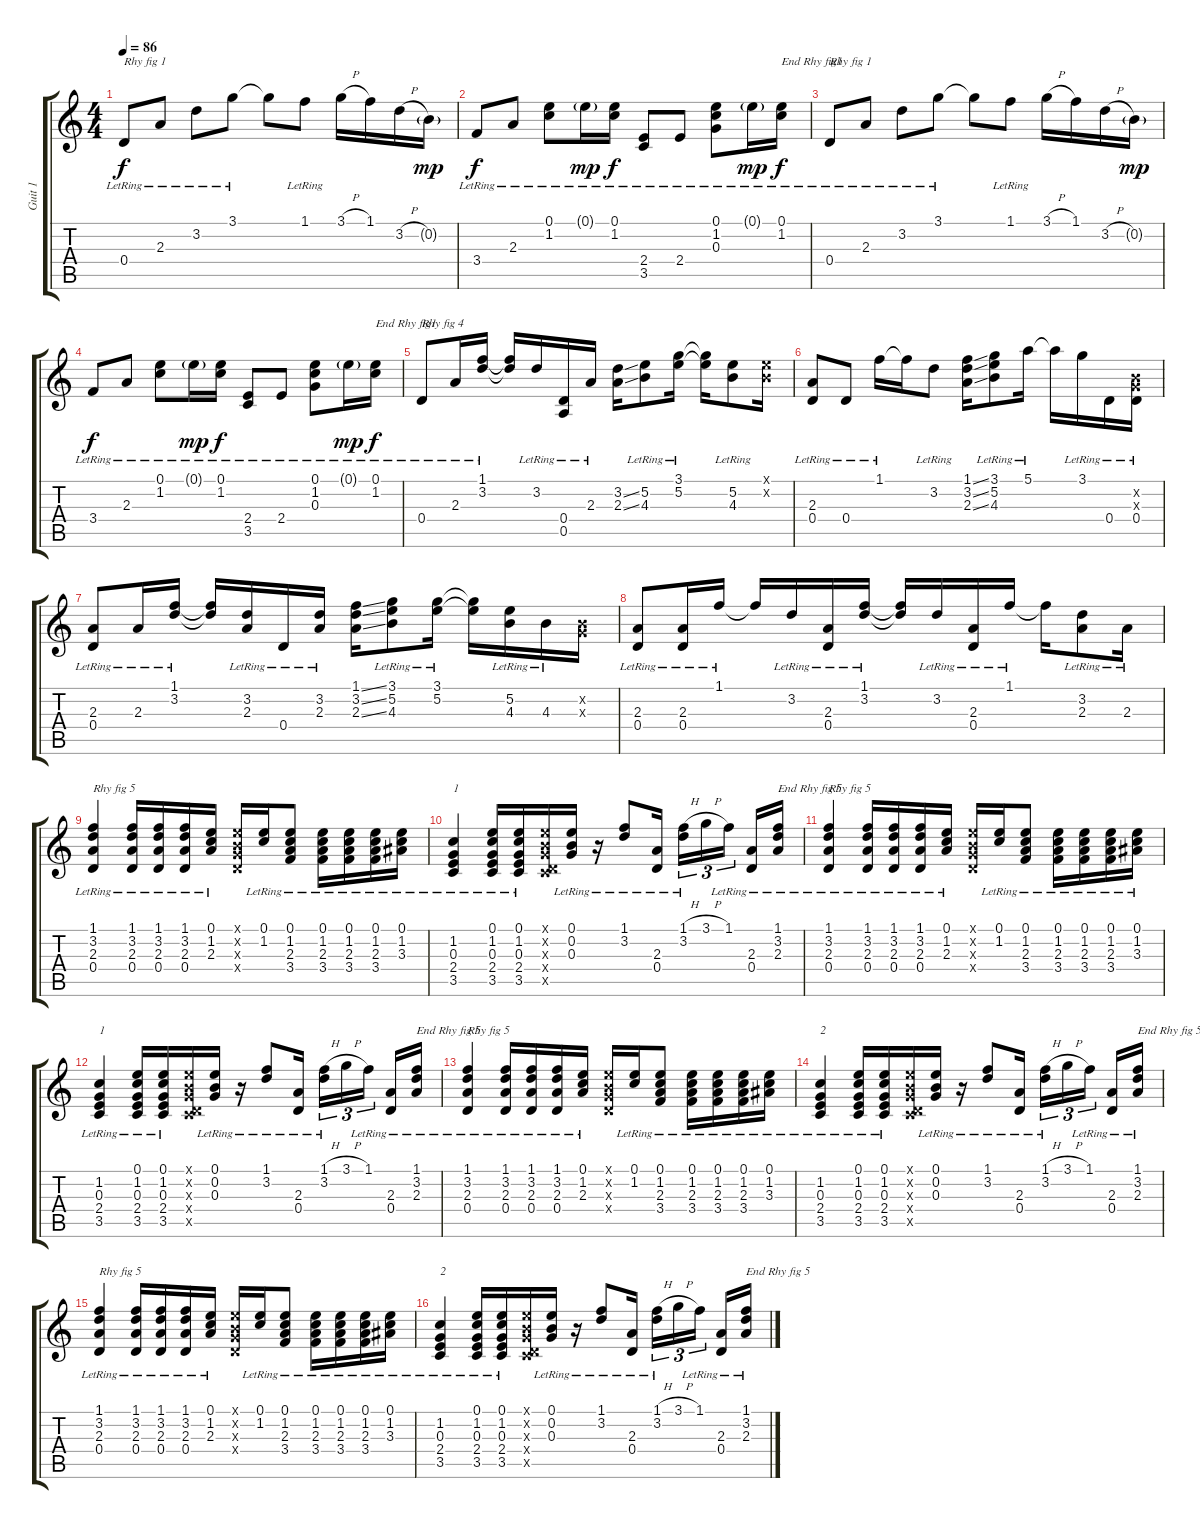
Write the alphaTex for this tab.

\track ("Guit 1" "Guit 1") {instrument acousticguitarnylon}
\staff {score tabs}
\tuning (E4 B3 G3 D3 A2 E2) {hide}
\ts (4 4)
\tempo 86
\clef g2
\ks c
0.4{lr}.8{txt "Rhy fig 1" dy f} 2.3{lr}.8 3.2{lr}.8 3.1{lr}.8 3.1{t}.8 1.1{lr}.8 3.1{h}.16 1.1.16 3.2{h}.16 0.2{g}.16{dy mp} |
3.4{lr}.8{dy f} 2.3{lr}.8 (0.1{lr} 1.2{lr}).8 0.1{g lr}.16{dy mp} (0.1{lr} 1.2{lr}).16{dy f} (2.4{lr} 3.5{lr}).8 2.4{lr}.8 (0.1{lr} 1.2{lr} 0.3{lr}).8 0.1{g lr}.16{dy mp} (0.1{lr} 1.2{lr}).16{txt "End Rhy fig1" dy f} |
0.4{lr}.8{txt "Rhy fig 1"} 2.3{lr}.8 3.2{lr}.8 3.1{lr}.8 3.1{t}.8 1.1{lr}.8 3.1{h}.16 1.1.16 3.2{h}.16 0.2{g}.16{dy mp} |
3.4{lr}.8{dy f} 2.3{lr}.8 (0.1{lr} 1.2{lr}).8 0.1{g lr}.16{dy mp} (0.1{lr} 1.2{lr}).16{dy f} (2.4{lr} 3.5{lr}).8 2.4{lr}.8 (0.1{lr} 1.2{lr} 0.3{lr}).8 0.1{g lr}.16{dy mp} (0.1{lr} 1.2{lr}).16{txt "End Rhy fig1" dy f} |
0.4{lr}.8{txt "Rhy fig 4"} 2.3{lr}.16 (1.1{lr} 3.2{lr}).16 (1.1{t} 3.2{t}).16 3.2{lr}.16 (0.4{lr} 0.5{lr}).16 2.3{lr}.16 (3.2{ss} 2.3{ss}).16 (5.2{lr} 4.3{lr}).8 (3.1{lr} 5.2{lr}).16 (3.1{t} 5.2{t}).16 (5.2{lr} 4.3{lr}).8 (0.1{x} 0.2{x}).16 |
(2.3{lr} 0.4{lr}).8 0.4{lr}.8 1.1{lr}.16 1.1{t}.16 3.2{lr}.8 (1.1{ss} 3.2{ss} 2.3{ss}).16 (3.1{lr} 5.2{lr} 4.3{lr}).8 5.1{lr}.16 5.1{t}.16 3.1{lr}.16 0.4{lr}.16 (0.2{x} 0.3{x} 0.4{lr}).16 |
(2.3{lr} 0.4{lr}).8 2.3{lr}.16 (1.1{lr} 3.2{lr}).16 (1.1{t} 3.2{t}).16 (3.2{lr} 2.3{lr}).16 0.4{lr}.16 (3.2{lr} 2.3{lr}).16 (1.1{ss} 3.2{ss} 2.3{ss}).16 (3.1{lr} 5.2{lr} 4.3{lr}).8 (3.1{lr} 5.2{lr}).16 (3.1{t} 5.2{t}).16 (5.2{lr} 4.3{lr}).16 4.3{lr}.16 (0.2{x} 0.3{x}).16 |
(2.3{lr} 0.4{lr}).8 (2.3{lr} 0.4{lr}).16 1.1{lr}.16 1.1{t}.16 3.2{lr}.16 (2.3{lr} 0.4{lr}).16 (1.1{lr} 3.2{lr}).16 (1.1{t} 3.2{t}).16 3.2{lr}.16 (2.3{lr} 0.4{lr}).16 1.1{lr}.16 1.1{t}.16 (3.2{lr} 2.3{lr}).8 2.3{lr}.16 |
(1.1{lr} 3.2{lr} 2.3{lr} 0.4{lr}).4{txt "Rhy fig 5"} (1.1{lr} 3.2{lr} 2.3{lr} 0.4{lr}).16 (1.1{lr} 3.2{lr} 2.3{lr} 0.4{lr}).16 (1.1{lr} 3.2{lr} 2.3{lr} 0.4{lr}).16 (0.1{lr} 1.2{lr} 2.3{lr}).16 (0.1{x} 0.2{x} 0.3{x} 0.4{x}).16 (0.1{lr} 1.2{lr}).16 (0.1{lr} 1.2{lr} 2.3{lr} 3.4{lr}).8 (0.1{lr} 1.2{lr} 2.3{lr} 3.4{lr}).16 (0.1{lr} 1.2{lr} 2.3{lr} 3.4{lr}).16 (0.1{lr} 1.2{lr} 2.3{lr} 3.4{lr}).16 (0.1{lr} 1.2{lr} 3.3{lr}).16 |
(1.2{lr} 0.3 2.4 3.5{lr}).4{txt "1"} (0.1{lr} 1.2{lr} 0.3{lr} 2.4{lr} 3.5{lr}).16 (0.1{lr} 1.2{lr} 0.3{lr} 2.4{lr} 3.5{lr}).16 (0.1{x} 0.2{x} 0.3{x} 0.4{x} 3.5{x}).16 (0.1{lr} 0.2{lr} 0.3{lr}).16 r.16 (1.1{lr} 3.2{lr}).8 (2.3{lr} 0.4{lr}).16 (1.1{h} 3.2{lr}).16{tu (3 2)} 3.1{h}.16{tu (3 2)} 1.1{lr}.16{tu (3 2)} (2.3{lr} 0.4{lr}).16 (1.1{lr} 3.2{lr} 2.3{lr}).16{txt "End Rhy fig 5"} |
(1.1{lr} 3.2{lr} 2.3{lr} 0.4{lr}).4{txt "Rhy fig 5"} (1.1{lr} 3.2{lr} 2.3{lr} 0.4{lr}).16 (1.1{lr} 3.2{lr} 2.3{lr} 0.4{lr}).16 (1.1{lr} 3.2{lr} 2.3{lr} 0.4{lr}).16 (0.1{lr} 1.2{lr} 2.3{lr}).16 (0.1{x} 0.2{x} 0.3{x} 0.4{x}).16 (0.1{lr} 1.2{lr}).16 (0.1{lr} 1.2{lr} 2.3{lr} 3.4{lr}).8 (0.1{lr} 1.2{lr} 2.3{lr} 3.4{lr}).16 (0.1{lr} 1.2{lr} 2.3{lr} 3.4{lr}).16 (0.1{lr} 1.2{lr} 2.3{lr} 3.4{lr}).16 (0.1{lr} 1.2{lr} 3.3{lr}).16 |
(1.2{lr} 0.3 2.4 3.5{lr}).4{txt "1"} (0.1{lr} 1.2{lr} 0.3{lr} 2.4{lr} 3.5{lr}).16 (0.1{lr} 1.2{lr} 0.3{lr} 2.4{lr} 3.5{lr}).16 (0.1{x} 0.2{x} 0.3{x} 0.4{x} 3.5{x}).16 (0.1{lr} 0.2{lr} 0.3{lr}).16 r.16 (1.1{lr} 3.2{lr}).8 (2.3{lr} 0.4{lr}).16 (1.1{h} 3.2{lr}).16{tu (3 2)} 3.1{h}.16{tu (3 2)} 1.1{lr}.16{tu (3 2)} (2.3{lr} 0.4{lr}).16 (1.1{lr} 3.2{lr} 2.3{lr}).16{txt "End Rhy fig 5"} |
(1.1{lr} 3.2{lr} 2.3{lr} 0.4{lr}).4{txt "Rhy fig 5"} (1.1{lr} 3.2{lr} 2.3{lr} 0.4{lr}).16 (1.1{lr} 3.2{lr} 2.3{lr} 0.4{lr}).16 (1.1{lr} 3.2{lr} 2.3{lr} 0.4{lr}).16 (0.1{lr} 1.2{lr} 2.3{lr}).16 (0.1{x} 0.2{x} 0.3{x} 0.4{x}).16 (0.1{lr} 1.2{lr}).16 (0.1{lr} 1.2{lr} 2.3{lr} 3.4{lr}).8 (0.1{lr} 1.2{lr} 2.3{lr} 3.4{lr}).16 (0.1{lr} 1.2{lr} 2.3{lr} 3.4{lr}).16 (0.1{lr} 1.2{lr} 2.3{lr} 3.4{lr}).16 (0.1{lr} 1.2{lr} 3.3{lr}).16 |
(1.2{lr} 0.3 2.4 3.5{lr}).4{txt "2"} (0.1{lr} 1.2{lr} 0.3{lr} 2.4{lr} 3.5{lr}).16 (0.1{lr} 1.2{lr} 0.3{lr} 2.4{lr} 3.5{lr}).16 (0.1{x} 0.2{x} 0.3{x} 0.4{x} 3.5{x}).16 (0.1{lr} 0.2{lr} 0.3{lr}).16 r.16 (1.1{lr} 3.2{lr}).8 (2.3{lr} 0.4{lr}).16 (1.1{h} 3.2{lr}).16{tu (3 2)} 3.1{h}.16{tu (3 2)} 1.1{lr}.16{tu (3 2)} (2.3{lr} 0.4{lr}).16 (1.1{lr} 3.2{lr} 2.3{lr}).16{txt "End Rhy fig 5"} |
(1.1{lr} 3.2{lr} 2.3{lr} 0.4{lr}).4{txt "Rhy fig 5"} (1.1{lr} 3.2{lr} 2.3{lr} 0.4{lr}).16 (1.1{lr} 3.2{lr} 2.3{lr} 0.4{lr}).16 (1.1{lr} 3.2{lr} 2.3{lr} 0.4{lr}).16 (0.1{lr} 1.2{lr} 2.3{lr}).16 (0.1{x} 0.2{x} 0.3{x} 0.4{x}).16 (0.1{lr} 1.2{lr}).16 (0.1{lr} 1.2{lr} 2.3{lr} 3.4{lr}).8 (0.1{lr} 1.2{lr} 2.3{lr} 3.4{lr}).16 (0.1{lr} 1.2{lr} 2.3{lr} 3.4{lr}).16 (0.1{lr} 1.2{lr} 2.3{lr} 3.4{lr}).16 (0.1{lr} 1.2{lr} 3.3{lr}).16 |
(1.2{lr} 0.3 2.4 3.5{lr}).4{txt "2"} (0.1{lr} 1.2{lr} 0.3{lr} 2.4{lr} 3.5{lr}).16 (0.1{lr} 1.2{lr} 0.3{lr} 2.4{lr} 3.5{lr}).16 (0.1{x} 0.2{x} 0.3{x} 0.4{x} 3.5{x}).16 (0.1{lr} 0.2{lr} 0.3{lr}).16 r.16 (1.1{lr} 3.2{lr}).8 (2.3{lr} 0.4{lr}).16 (1.1{h} 3.2{lr}).16{tu (3 2)} 3.1{h}.16{tu (3 2)} 1.1{lr}.16{tu (3 2)} (2.3{lr} 0.4{lr}).16 (1.1{lr} 3.2{lr} 2.3{lr}).16{txt "End Rhy fig 5"}
